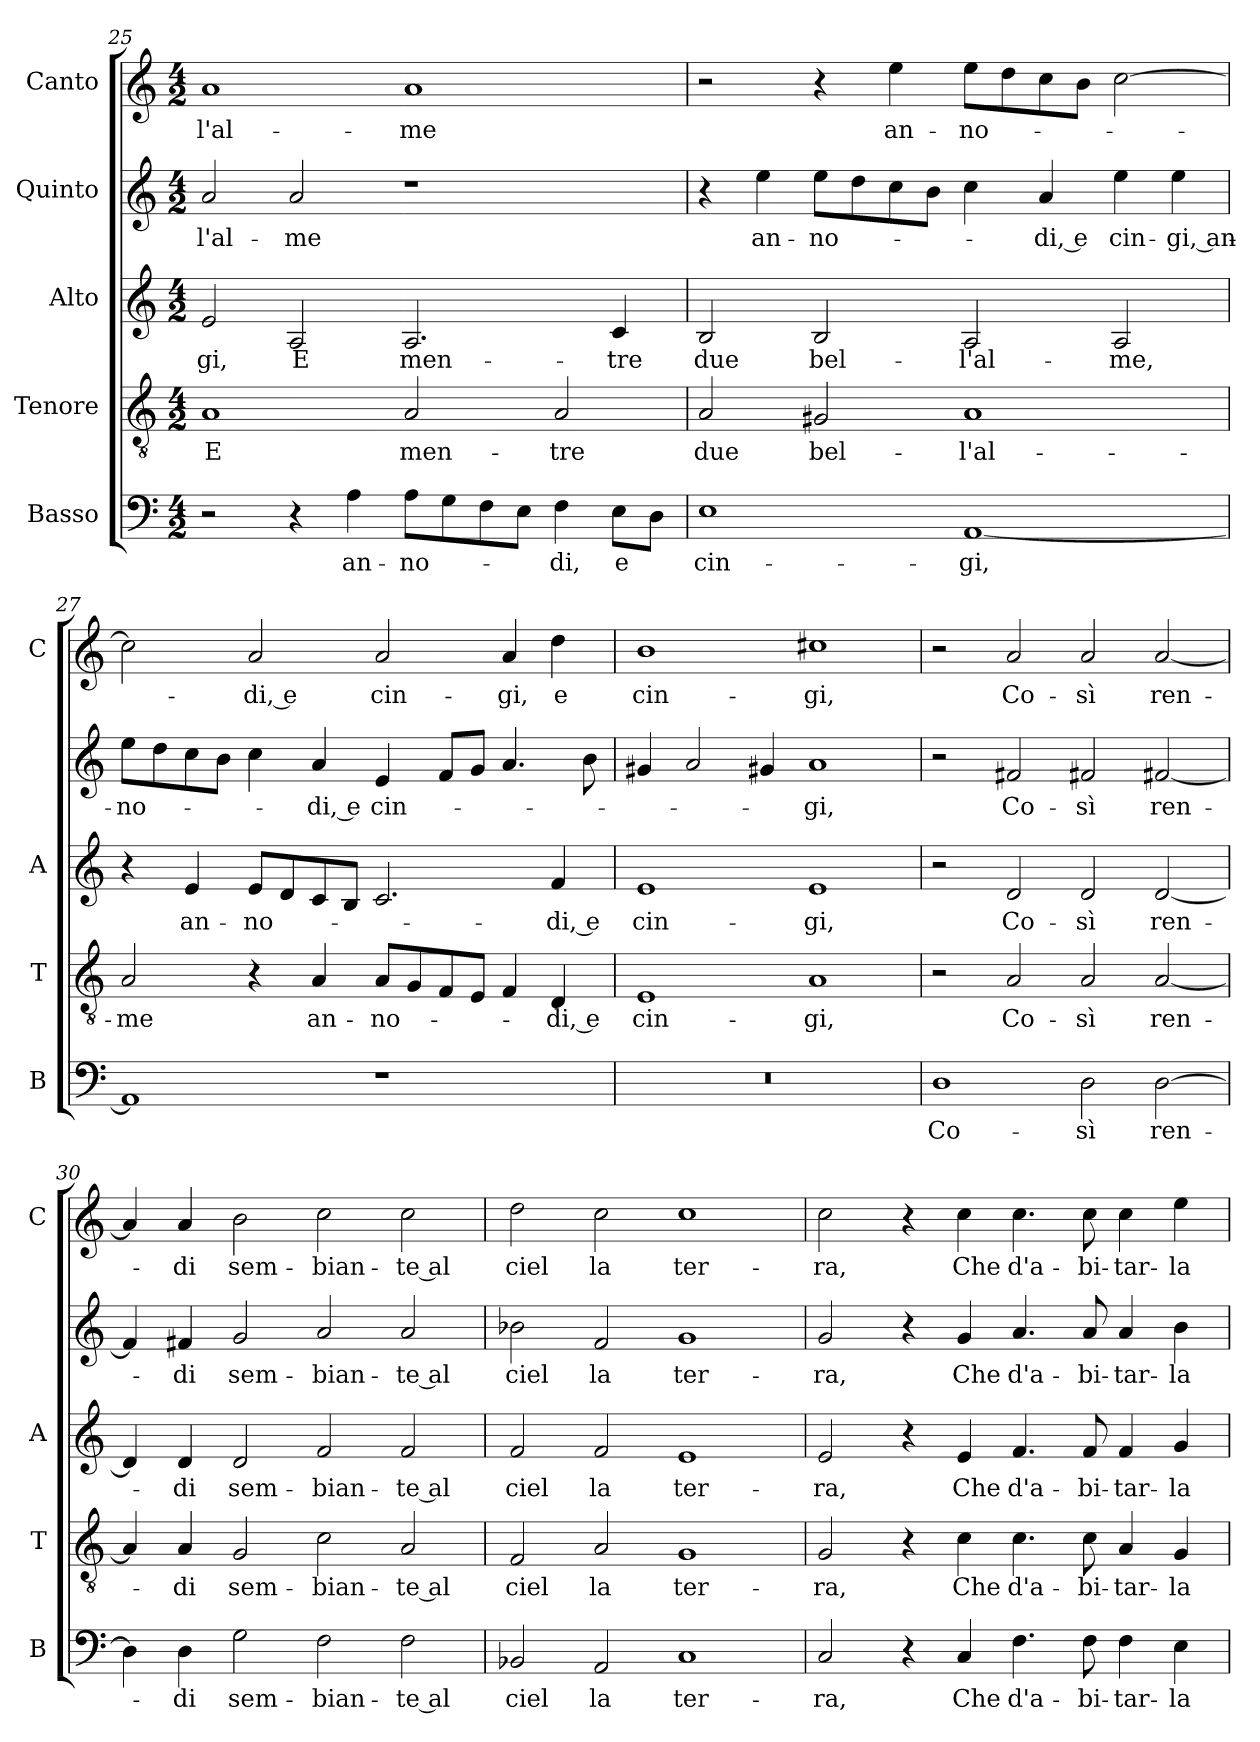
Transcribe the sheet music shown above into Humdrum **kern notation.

**kern	**text	**kern	**text	**kern	**text	**kern	**text	**kern	**text
*part5	*part5	*part4	*part4	*part3	*part3	*part2	*part2	*part1	*part1
*staff5	*staff5	*staff4	*staff4	*staff3	*staff3	*staff2	*staff2	*staff1	*staff1
*I"Basso	*	*I"Tenore	*	*I"Alto	*	*I"Quinto	*	*I"Canto	*
*I'B	*	*I'T	*	*I'A	*	*	*	*I'C	*
*clefF4	*	*clefGv2	*	*clefG2	*	*clefG2	*	*clefG2	*
*k[]	*	*k[]	*	*k[]	*	*k[]	*	*k[]	*
*C:	*	*C:	*	*C:	*	*C:	*	*C:	*
*M4/2	*	*M4/2	*	*M4/2	*	*M4/2	*	*M4/2	*
=25	=25	=25	=25	=25	=25	=25	=25	=25	=25
2r	.	1A	E	2e	-gi,	2a	-l'al-	1a	-l'al-
4r	.	.	.	2A	E	2a	-me	.	.
4A	an-	.	.	.	.	.	.	.	.
8AL	-no-	2A	men-	2.A	men-	1r	.	1a	-me
8G	.	.	.	.	.	.	.	.	.
8F	.	.	.	.	.	.	.	.	.
8EJ	.	.	.	.	.	.	.	.	.
4F	-di,	2A	-tre	.	.	.	.	.	.
8EL	e	.	.	4c	-tre	.	.	.	.
8DJ	.	.	.	.	.	.	.	.	.
=26	=26	=26	=26	=26	=26	=26	=26	=26	=26
1E	cin-	2A	due	2B	due	4r	.	2r	.
.	.	.	.	.	.	4ee	an-	.	.
.	.	2G#X	bel-	2B	bel-	8eeL	-no-	4r	.
.	.	.	.	.	.	8dd	.	.	.
.	.	.	.	.	.	8cc	.	4ee	an-
.	.	.	.	.	.	8bJ	.	.	.
[1AA	-gi,	1A	-l'al-	2A	-l'al-	4cc	.	8eeL	-no-
.	.	.	.	.	.	.	.	8dd	.
.	.	.	.	.	.	4a	-di, e	8cc	.
.	.	.	.	.	.	.	.	8bJ	.
.	.	.	.	2A	-me,	4ee	cin-	[2cc	.
.	.	.	.	.	.	4ee	-gi, an-	.	.
=27	=27	=27	=27	=27	=27	=27	=27	=27	=27
1AA]	.	2A	-me	4r	.	8eeL	-no-	2cc]	.
.	.	.	.	.	.	8dd	.	.	.
.	.	.	.	4e	an-	8cc	.	.	.
.	.	.	.	.	.	8bJ	.	.	.
.	.	4r	.	8eL	-no-	4cc	.	2a	-di, e
.	.	.	.	8d	.	.	.	.	.
.	.	4A	an-	8c	.	4a	-di, e	.	.
.	.	.	.	8BJ	.	.	.	.	.
1r	.	8AL	-no-	2.c	.	4e	cin-	2a	cin-
.	.	8G	.	.	.	.	.	.	.
.	.	8F	.	.	.	8fL	.	.	.
.	.	8EJ	.	.	.	8gJ	.	.	.
.	.	4F	.	.	.	4.a	.	4a	-gi,
.	.	4D	-di, e	4f	-di, e	.	.	4dd	e
.	.	.	.	.	.	8b	.	.	.
=28	=28	=28	=28	=28	=28	=28	=28	=28	=28
0r	.	1E	cin-	1e	cin-	4g#X	.	1b	cin-
.	.	.	.	.	.	2a	.	.	.
.	.	.	.	.	.	4g#X	.	.	.
.	.	1A	-gi,	1e	-gi,	1a	-gi,	1cc#X	-gi,
=29	=29	=29	=29	=29	=29	=29	=29	=29	=29
1D	Co-	2r	.	2r	.	2r	.	2r	.
.	.	2A	Co-	2d	Co-	2f#X	Co-	2a	Co-
2D	-sì	2A	-sì	2d	-sì	2f#X	-sì	2a	-sì
[2D	ren-	[2A	ren-	[2d	ren-	[2f#X	ren-	[2a	ren-
=30	=30	=30	=30	=30	=30	=30	=30	=30	=30
4D]	.	4A]	.	4d]	.	4f#]	.	4a]	.
4D	-di	4A	-di	4d	-di	4f#X	-di	4a	-di
2G	sem-	2G	sem-	2d	sem-	2g	sem-	2b	sem-
2F	-bian-	2c	-bian-	2f	-bian-	2a	-bian-	2cc	-bian-
2F	-te al	2A	-te al	2f	-te al	2a	-te al	2cc	-te al
=31	=31	=31	=31	=31	=31	=31	=31	=31	=31
2BB-X	ciel	2F	ciel	2f	ciel	2b-X	ciel	2dd	ciel
2AA	la	2A	la	2f	la	2f	la	2cc	la
1C	ter-	1G	ter-	1e	ter-	1g	ter-	1cc	ter-
=32	=32	=32	=32	=32	=32	=32	=32	=32	=32
2C	-ra,	2G	-ra,	2e	-ra,	2g	-ra,	2cc	-ra,
4r	.	4r	.	4r	.	4r	.	4r	.
4C	Che	4c	Che	4e	Che	4g	Che	4cc	Che
4.F	d'a-	4.c	d'a-	4.f	d'a-	4.a	d'a-	4.cc	d'a-
8F	-bi-	8c	-bi-	8f	-bi-	8a	-bi-	8cc	-bi-
4F	-tar-	4A	-tar-	4f	-tar-	4a	-tar-	4cc	-tar-
4E	-la	4G	-la	4g	-la	4b	-la	4ee	-la
=	=	=	=	=	=	=	=	=	=
*-	*-	*-	*-	*-	*-	*-	*-	*-	*-
